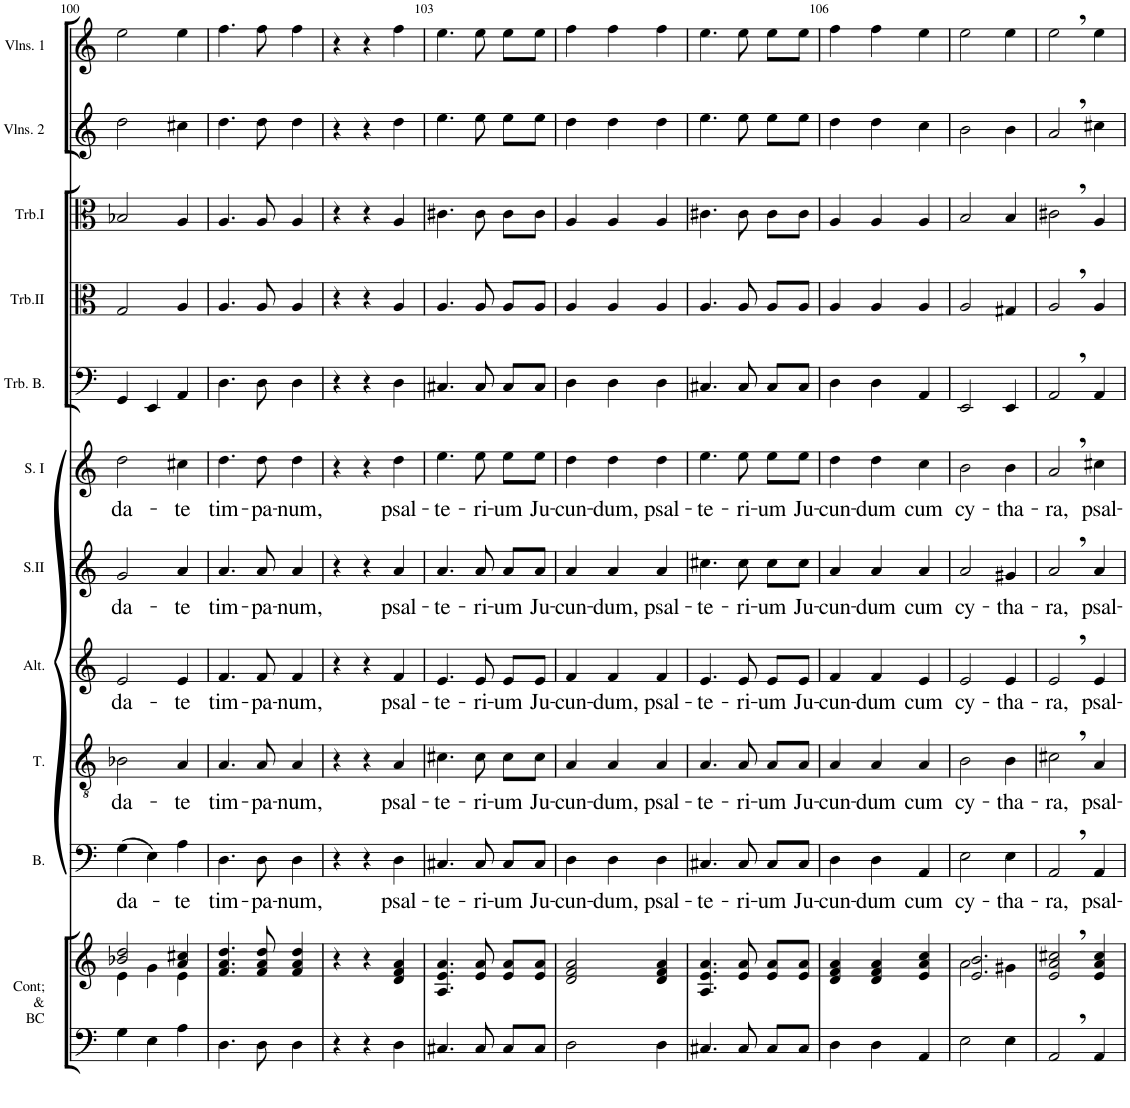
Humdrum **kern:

**kern	**kern	**kern	**text	**kern	**text	**kern	**text	**kern	**text	**kern	**text	**kern	**kern	**kern	**kern	**kern
*part11	*part11	*part10	*part10	*part9	*part9	*part8	*part8	*part7	*part7	*part6	*part6	*part5	*part4	*part3	*part2	*part1
*staff12	*staff11	*staff10	*staff10	*staff9	*staff9	*staff8	*staff8	*staff7	*staff7	*staff6	*staff6	*staff5	*staff4	*staff3	*staff2	*staff1
*I"Continuo &amp; Basse Continue	*	*I"Basse	*	*I"Ténor	*	*I"Alto	*	*I"Soprano II	*	*I"Soprane I	*	*I"Trombone Basse	*I"Trombone II	*I"Trombone I	*I"Deuxièmes Violons	*I"Premiers Violons
*I'Cont; &amp; BC	*	*I'B.	*	*I'T.	*	*I'Alt.	*	*I'S.II	*	*I'S. I	*	*I'Trb. B.	*I'Trb.II	*I'Trb.I	*I'Vlns. 2	*I'Vlns. 1
!!LO:PB:g=z
*clefF4	*clefG2	*clefF4	*	*clefGv2	*	*clefG2	*	*clefG2	*	*clefG2	*	*clefF4	*clefC3	*clefC3	*clefG2	*clefG2
*k[]	*k[]	*k[]	*	*k[]	*	*k[]	*	*k[]	*	*k[]	*	*k[]	*k[]	*k[]	*k[]	*k[]
*M3/4	*M3/4	*M3/4	*	*M3/4	*	*M3/4	*	*M3/4	*	*M3/4	*	*M3/4	*M3/4	*M3/4	*M3/4	*M3/4
=100	=100	=100	=100	=100	=100	=100	=100	=100	=100	=100	=100	=100	=100	=100	=100	=100
*	*^	*	*	*	*	*	*	*	*	*	*	*	*	*	*	*
!	!	!	!	!LO:LY:b	!	!LO:LY:b	!	!LO:LY:b	!	!LO:LY:b	!	!LO:LY:b	!	!	!	!	!
4G\	2b-X/ 2dd/	4e\	(4G\	da-	2B-X\	da-	2e/	da-	2g/	da-	2dd\	da-	4GG/	2G/	2B-X/	2dd\	2ee\
4E\	.	4g\	4E\)	.	.	.	.	.	.	.	.	.	4EE/	.	.	.	.
!	!	!	!	!LO:LY:b	!	!LO:LY:b	!	!LO:LY:b	!	!LO:LY:b	!	!LO:LY:b	!	!	!	!	!
4A\	4a/ 4cc#X/	4e\	4A\	-te	4A/	-te	4e/	-te	4a/	-te	4cc#X\	-te	4AA/	4A/	4A/	4cc#X\	4ee\
=101	=101	=101	=101	=101	=101	=101	=101	=101	=101	=101	=101	=101	=101	=101	=101	=101	=101
!	!	!	!	!LO:LY:b	!	!LO:LY:b	!	!LO:LY:b	!	!LO:LY:b	!	!LO:LY:b	!	!	!	!	!
*	*v	*v	*	*	*	*	*	*	*	*	*	*	*	*	*	*	*
4.D\	4.f/ 4.a/ 4.dd/	4.D\	tim-	4.A/	tim-	4.f/	tim-	4.a/	tim-	4.dd\	tim-	4.D\	4.A/	4.A/	4.dd\	4.ff\
!	!	!	!LO:LY:b	!	!LO:LY:b	!	!LO:LY:b	!	!LO:LY:b	!	!LO:LY:b	!	!	!	!	!
8D\	8f/ 8a/ 8dd/	8D\	-pa-	8A/	-pa-	8f/	-pa-	8a/	-pa-	8dd\	-pa-	8D\	8A/	8A/	8dd\	8ff\
!	!	!	!LO:LY:b	!	!LO:LY:b	!	!LO:LY:b	!	!LO:LY:b	!	!LO:LY:b	!	!	!	!	!
4D\	4f/ 4a/ 4dd/	4D\	-num,	4A/	-num,	4f/	-num,	4a/	-num,	4dd\	-num,	4D\	4A/	4A/	4dd\	4ff\
=102	=102	=102	=102	=102	=102	=102	=102	=102	=102	=102	=102	=102	=102	=102	=102	=102
4r	4r	4r	.	4r	.	4r	.	4r	.	4r	.	4r	4r	4r	4r	4r
4r	4r	4r	.	4r	.	4r	.	4r	.	4r	.	4r	4r	4r	4r	4r
!	!	!	!LO:LY:b	!	!LO:LY:b	!	!LO:LY:b	!	!LO:LY:b	!	!LO:LY:b	!	!	!	!	!
4D\	4d/ 4f/ 4a/	4D\	psal-	4A/	psal-	4f/	psal-	4a/	psal-	4dd\	psal-	4D\	4A/	4A/	4dd\	4ff\
=103	=103	=103	=103	=103	=103	=103	=103	=103	=103	=103	=103	=103	=103	=103	=103	=103
!	!	!	!LO:LY:b	!	!LO:LY:b	!	!LO:LY:b	!	!LO:LY:b	!	!LO:LY:b	!	!	!	!	!
4.C#X/	4.A/ 4.e/ 4.a/	4.C#X/	-te-	4.c#X\	-te-	4.e/	-te-	4.a/	-te-	4.ee\	-te-	4.C#X/	4.A/	4.c#X\	4.ee\	4.ee\
!	!	!	!LO:LY:b	!	!LO:LY:b	!	!LO:LY:b	!	!LO:LY:b	!	!LO:LY:b	!	!	!	!	!
8C#/	8e/ 8a/	8C#/	-ri-	8c#\	-ri-	8e/	-ri-	8a/	-ri-	8ee\	-ri-	8C#/	8A/	8c#\	8ee\	8ee\
!	!	!	!LO:LY:b	!	!LO:LY:b	!	!LO:LY:b	!	!LO:LY:b	!	!LO:LY:b	!	!	!	!	!
8C#/L	8e/ 8a/L	8C#/L	-um	8c#\L	-um	8e/L	-um	8a/L	-um	8ee\L	-um	8C#/L	8A/L	8c#\L	8ee\L	8ee\L
!	!	!	!LO:LY:b	!	!LO:LY:b	!	!LO:LY:b	!	!LO:LY:b	!	!LO:LY:b	!	!	!	!	!
8C#/J	8e/ 8a/J	8C#/J	Ju-	8c#\J	Ju-	8e/J	Ju-	8a/J	Ju-	8ee\J	Ju-	8C#/J	8A/J	8c#\J	8ee\J	8ee\J
=104	=104	=104	=104	=104	=104	=104	=104	=104	=104	=104	=104	=104	=104	=104	=104	=104
!	!	!	!LO:LY:b	!	!LO:LY:b	!	!LO:LY:b	!	!LO:LY:b	!	!LO:LY:b	!	!	!	!	!
2D\	2d/ 2f/ 2a/	4D\	-cun-	4A/	-cun-	4f/	-cun-	4a/	-cun-	4dd\	-cun-	4D\	4A/	4A/	4dd\	4ff\
!	!	!	!LO:LY:b	!	!LO:LY:b	!	!LO:LY:b	!	!LO:LY:b	!	!LO:LY:b	!	!	!	!	!
.	.	4D\	-dum,	4A/	-dum,	4f/	-dum,	4a/	-dum,	4dd\	-dum,	4D\	4A/	4A/	4dd\	4ff\
!	!	!	!LO:LY:b	!	!LO:LY:b	!	!LO:LY:b	!	!LO:LY:b	!	!LO:LY:b	!	!	!	!	!
4D\	4d/ 4f/ 4a/	4D\	psal-	4A/	psal-	4f/	psal-	4a/	psal-	4dd\	psal-	4D\	4A/	4A/	4dd\	4ff\
=105	=105	=105	=105	=105	=105	=105	=105	=105	=105	=105	=105	=105	=105	=105	=105	=105
!	!	!	!LO:LY:b	!	!LO:LY:b	!	!LO:LY:b	!	!LO:LY:b	!	!LO:LY:b	!	!	!	!	!
4.C#X/	4.A/ 4.e/ 4.a/	4.C#X/	-te-	4.A/	-te-	4.e/	-te-	4.cc#X\	-te-	4.ee\	-te-	4.C#X/	4.A/	4.c#X\	4.ee\	4.ee\
!	!	!	!LO:LY:b	!	!LO:LY:b	!	!LO:LY:b	!	!LO:LY:b	!	!LO:LY:b	!	!	!	!	!
8C#/	8e/ 8a/	8C#/	-ri-	8A/	-ri-	8e/	-ri-	8cc#\	-ri-	8ee\	-ri-	8C#/	8A/	8c#\	8ee\	8ee\
!	!	!	!LO:LY:b	!	!LO:LY:b	!	!LO:LY:b	!	!LO:LY:b	!	!LO:LY:b	!	!	!	!	!
8C#/L	8e/ 8a/L	8C#/L	-um	8A/L	-um	8e/L	-um	8cc#\L	-um	8ee\L	-um	8C#/L	8A/L	8c#\L	8ee\L	8ee\L
!	!	!	!LO:LY:b	!	!LO:LY:b	!	!LO:LY:b	!	!LO:LY:b	!	!LO:LY:b	!	!	!	!	!
8C#/J	8e/ 8a/J	8C#/J	Ju-	8A/J	Ju-	8e/J	Ju-	8cc#\J	Ju-	8ee\J	Ju-	8C#/J	8A/J	8c#\J	8ee\J	8ee\J
=106	=106	=106	=106	=106	=106	=106	=106	=106	=106	=106	=106	=106	=106	=106	=106	=106
!	!	!	!LO:LY:b	!	!LO:LY:b	!	!LO:LY:b	!	!LO:LY:b	!	!LO:LY:b	!	!	!	!	!
4D\	4d/ 4f/ 4a/	4D\	-cun-	4A/	-cun-	4f/	-cun-	4a/	-cun-	4dd\	-cun-	4D\	4A/	4A/	4dd\	4ff\
!	!	!	!LO:LY:b	!	!LO:LY:b	!	!LO:LY:b	!	!LO:LY:b	!	!LO:LY:b	!	!	!	!	!
4D\	4d/ 4f/ 4a/	4D\	-dum	4A/	-dum	4f/	-dum	4a/	-dum	4dd\	-dum	4D\	4A/	4A/	4dd\	4ff\
!	!	!	!LO:LY:b	!	!LO:LY:b	!	!LO:LY:b	!	!LO:LY:b	!	!LO:LY:b	!	!	!	!	!
4AA/	4e/ 4a/ 4cc/	4AA/	cum	4A/	cum	4e/	cum	4a/	cum	4cc\	cum	4AA/	4A/	4A/	4cc\	4ee\
=107	=107	=107	=107	=107	=107	=107	=107	=107	=107	=107	=107	=107	=107	=107	=107	=107
*	*^	*	*	*	*	*	*	*	*	*	*	*	*	*	*	*
!	!	!	!	!LO:LY:b	!	!LO:LY:b	!	!LO:LY:b	!	!LO:LY:b	!	!LO:LY:b	!	!	!	!	!
2E\	2.e/ 2.b/	2a\	2E\	cy-	2B\	cy-	2e/	cy-	2a/	cy-	2b\	cy-	2EE/	2A/	2B/	2b\	2ee\
!	!	!	!	!LO:LY:b	!	!LO:LY:b	!	!LO:LY:b	!	!LO:LY:b	!	!LO:LY:b	!	!	!	!	!
4E\	.	4g#X\	4E\	-tha-	4B\	-tha-	4e/	-tha-	4g#X/	-tha-	4b\	-tha-	4EE/	4G#X/	4B/	4b\	4ee\
=108	=108	=108	=108	=108	=108	=108	=108	=108	=108	=108	=108	=108	=108	=108	=108	=108	=108
!	!	!	!	!LO:LY:b	!	!LO:LY:b	!	!LO:LY:b	!	!LO:LY:b	!	!LO:LY:b	!	!	!	!	!
*	*v	*v	*	*	*	*	*	*	*	*	*	*	*	*	*	*	*
2AA,/	2e/, 2a/, 2cc#X/,	2AA,/	-ra,	2c#X,\	-ra,	2e,/	-ra,	2a,/	-ra,	2a,/	-ra,	2AA,/	2A,/	2c#X,\	2a,/	2ee,\
!	!	!	!LO:LY:b	!	!LO:LY:b	!	!LO:LY:b	!	!LO:LY:b	!	!LO:LY:b	!	!	!	!	!
4AA/	4e/ 4a/ 4cc#/	4AA/	psal-	4A/	psal-	4e/	psal-	4a/	psal-	4cc#X\	psal-	4AA/	4A/	4A/	4cc#X\	4ee\
=	=	=	=	=	=	=	=	=	=	=	=	=	=	=	=	=
*-	*-	*-	*-	*-	*-	*-	*-	*-	*-	*-	*-	*-	*-	*-	*-	*-
